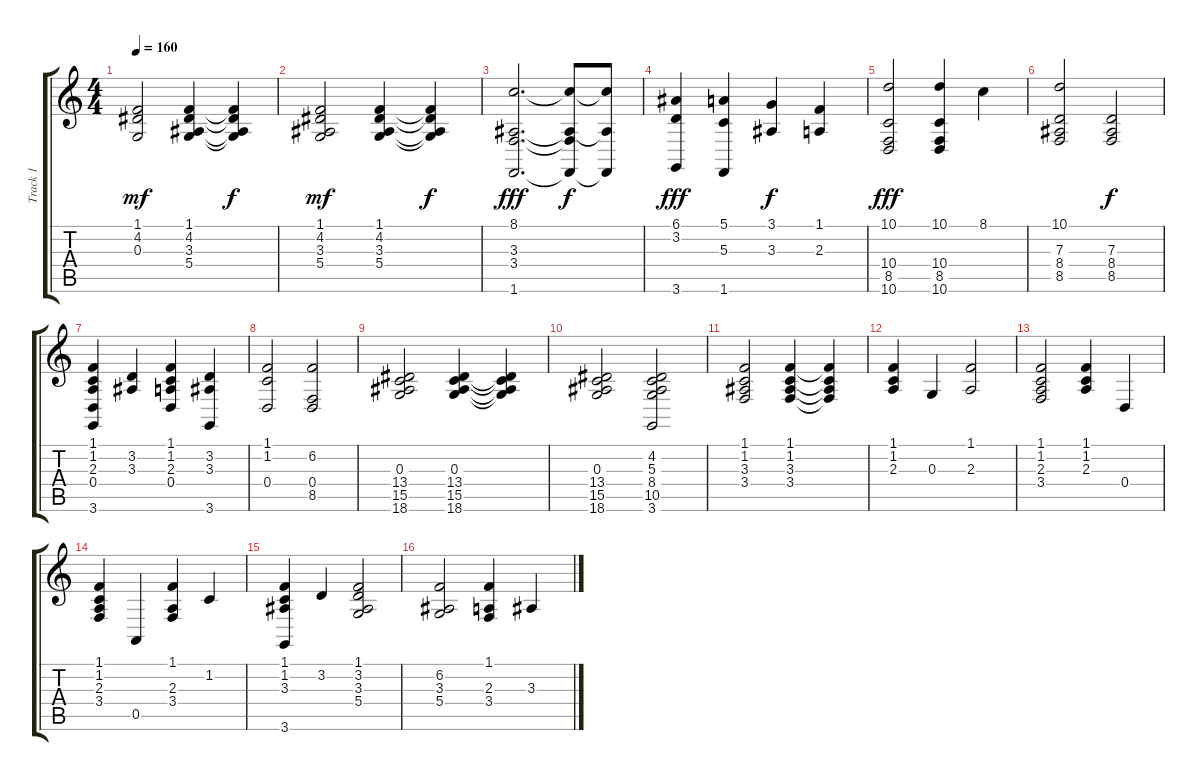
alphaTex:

\track ("Track 1" "Track 1") {instrument acousticgrandpiano}
\staff {score tabs}
\tuning (E4 B3 G3 D3 A2 E2) {hide}
\ts (4 4)
\tempo 160
\clef g2
\ks c
(1.1 4.2 0.3).2{dy mf} (1.1 4.2 3.3 5.4).4 (1.1{t} 4.2{t} 3.3{t} 5.4{t}).4{dy f} |
(1.1 4.2 3.3 5.4).2{dy mf} (1.1 4.2 3.3 5.4).4 (1.1{t} 4.2{t} 3.3{t} 5.4{t}).4{dy f} |
(8.1 3.3 3.4 1.6).2{d dy fff} (8.1{t} 3.3{t} 3.4{t} 1.6{t}).8{dy f} (8.1{t} 3.3{t} 1.6{t}).8 |
(6.1 3.2 3.6).4{dy fff} (5.1 5.3 1.6).4 (3.1 3.3).4{dy f} (1.1 2.3).4 |
(10.1 10.4 8.5 10.6).2{dy fff} (10.1 10.4 8.5 10.6).4 8.1.4 |
(10.1 7.3 8.4 8.5).2 (7.3 8.4 8.5).2{dy f} |
(1.1 1.2 2.3 0.4 3.6).4 (3.2 3.3).4 (1.1 1.2 2.3 0.4).4 (3.2 3.3 3.6).4 |
(1.1 1.2 0.4).2 (6.2 0.4 8.5).2 |
(0.3 13.4 15.5 18.6).2 (0.3 13.4 15.5 18.6).4 (0.3{t} 13.4{t} 15.5{t} 18.6{t}).4 |
(0.3 13.4 15.5 18.6).2 (4.2 5.3 8.4 10.5 3.6).2 |
(1.1 1.2 3.3 3.4).2 (1.1 1.2 3.3 3.4).4 (1.1{t} 1.2{t} 3.3{t} 3.4{t}).4 |
(1.1 1.2 2.3).4 0.3.4 (1.1 2.3).2 |
(1.1 1.2 2.3 3.4).2 (1.1 1.2 2.3).4 0.4.4 |
(1.1 1.2 2.3 3.4).4 0.5.4 (1.1 2.3 3.4).4 1.2.4 |
(1.1 1.2 3.3 3.6).4 3.2.4 (1.1 3.2 3.3 5.4).2 |
(6.2 3.3 5.4).2 (1.1 2.3 3.4).4 3.3.4
